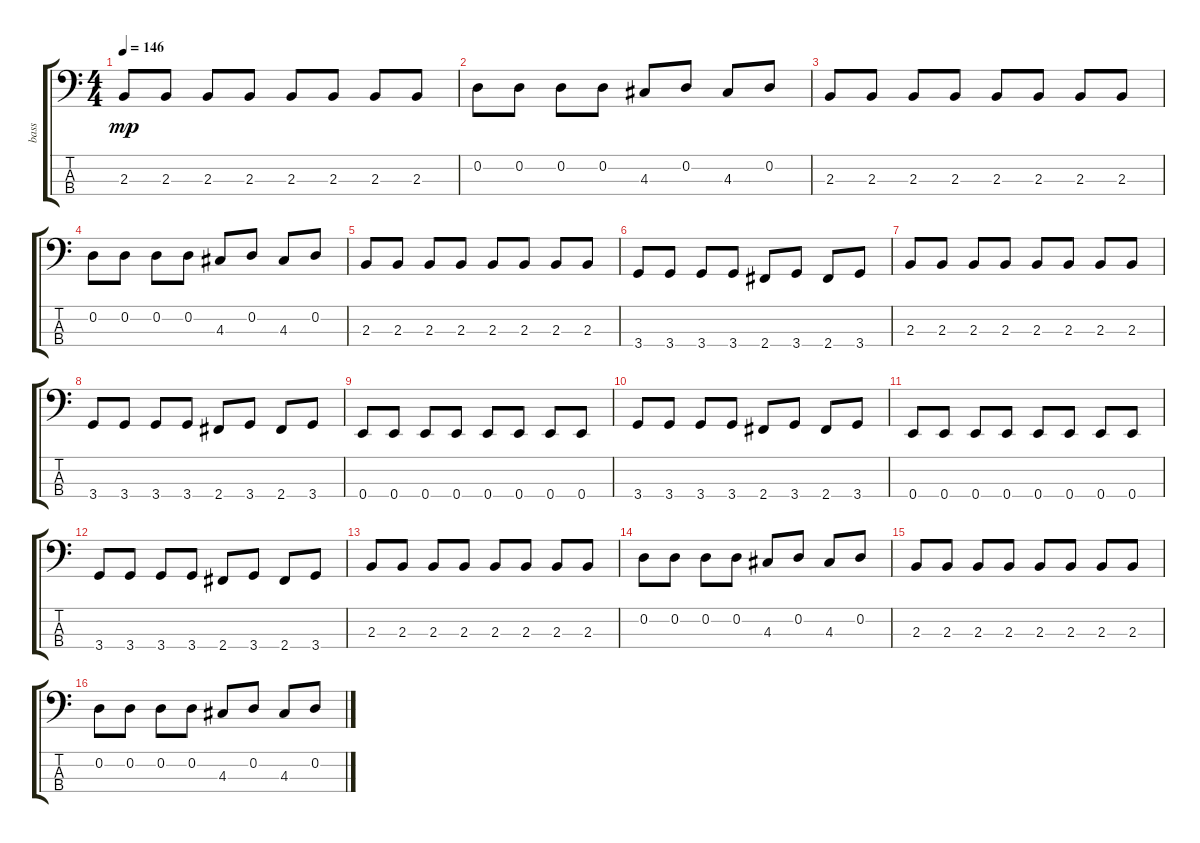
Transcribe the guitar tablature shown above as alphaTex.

\track ("bass" "bass") {instrument electricbasspick}
\staff {score tabs}
\tuning (G2 D2 A1 E1) {hide}
\ts (4 4)
\tempo 146
\clef f4
\ks c
2.3.8{dy mp} 2.3.8 2.3.8 2.3.8 2.3.8 2.3.8 2.3.8 2.3.8 |
0.2.8 0.2.8 0.2.8 0.2.8 4.3.8 0.2.8 4.3.8 0.2.8 |
2.3.8 2.3.8 2.3.8 2.3.8 2.3.8 2.3.8 2.3.8 2.3.8 |
0.2.8 0.2.8 0.2.8 0.2.8 4.3.8 0.2.8 4.3.8 0.2.8 |
2.3.8 2.3.8 2.3.8 2.3.8 2.3.8 2.3.8 2.3.8 2.3.8 |
3.4.8 3.4.8 3.4.8 3.4.8 2.4.8 3.4.8 2.4.8 3.4.8 |
2.3.8 2.3.8 2.3.8 2.3.8 2.3.8 2.3.8 2.3.8 2.3.8 |
3.4.8 3.4.8 3.4.8 3.4.8 2.4.8 3.4.8 2.4.8 3.4.8 |
0.4.8 0.4.8 0.4.8 0.4.8 0.4.8 0.4.8 0.4.8 0.4.8 |
3.4.8 3.4.8 3.4.8 3.4.8 2.4.8 3.4.8 2.4.8 3.4.8 |
0.4.8 0.4.8 0.4.8 0.4.8 0.4.8 0.4.8 0.4.8 0.4.8 |
3.4.8 3.4.8 3.4.8 3.4.8 2.4.8 3.4.8 2.4.8 3.4.8 |
2.3.8 2.3.8 2.3.8 2.3.8 2.3.8 2.3.8 2.3.8 2.3.8 |
0.2.8 0.2.8 0.2.8 0.2.8 4.3.8 0.2.8 4.3.8 0.2.8 |
2.3.8 2.3.8 2.3.8 2.3.8 2.3.8 2.3.8 2.3.8 2.3.8 |
0.2.8 0.2.8 0.2.8 0.2.8 4.3.8 0.2.8 4.3.8 0.2.8
